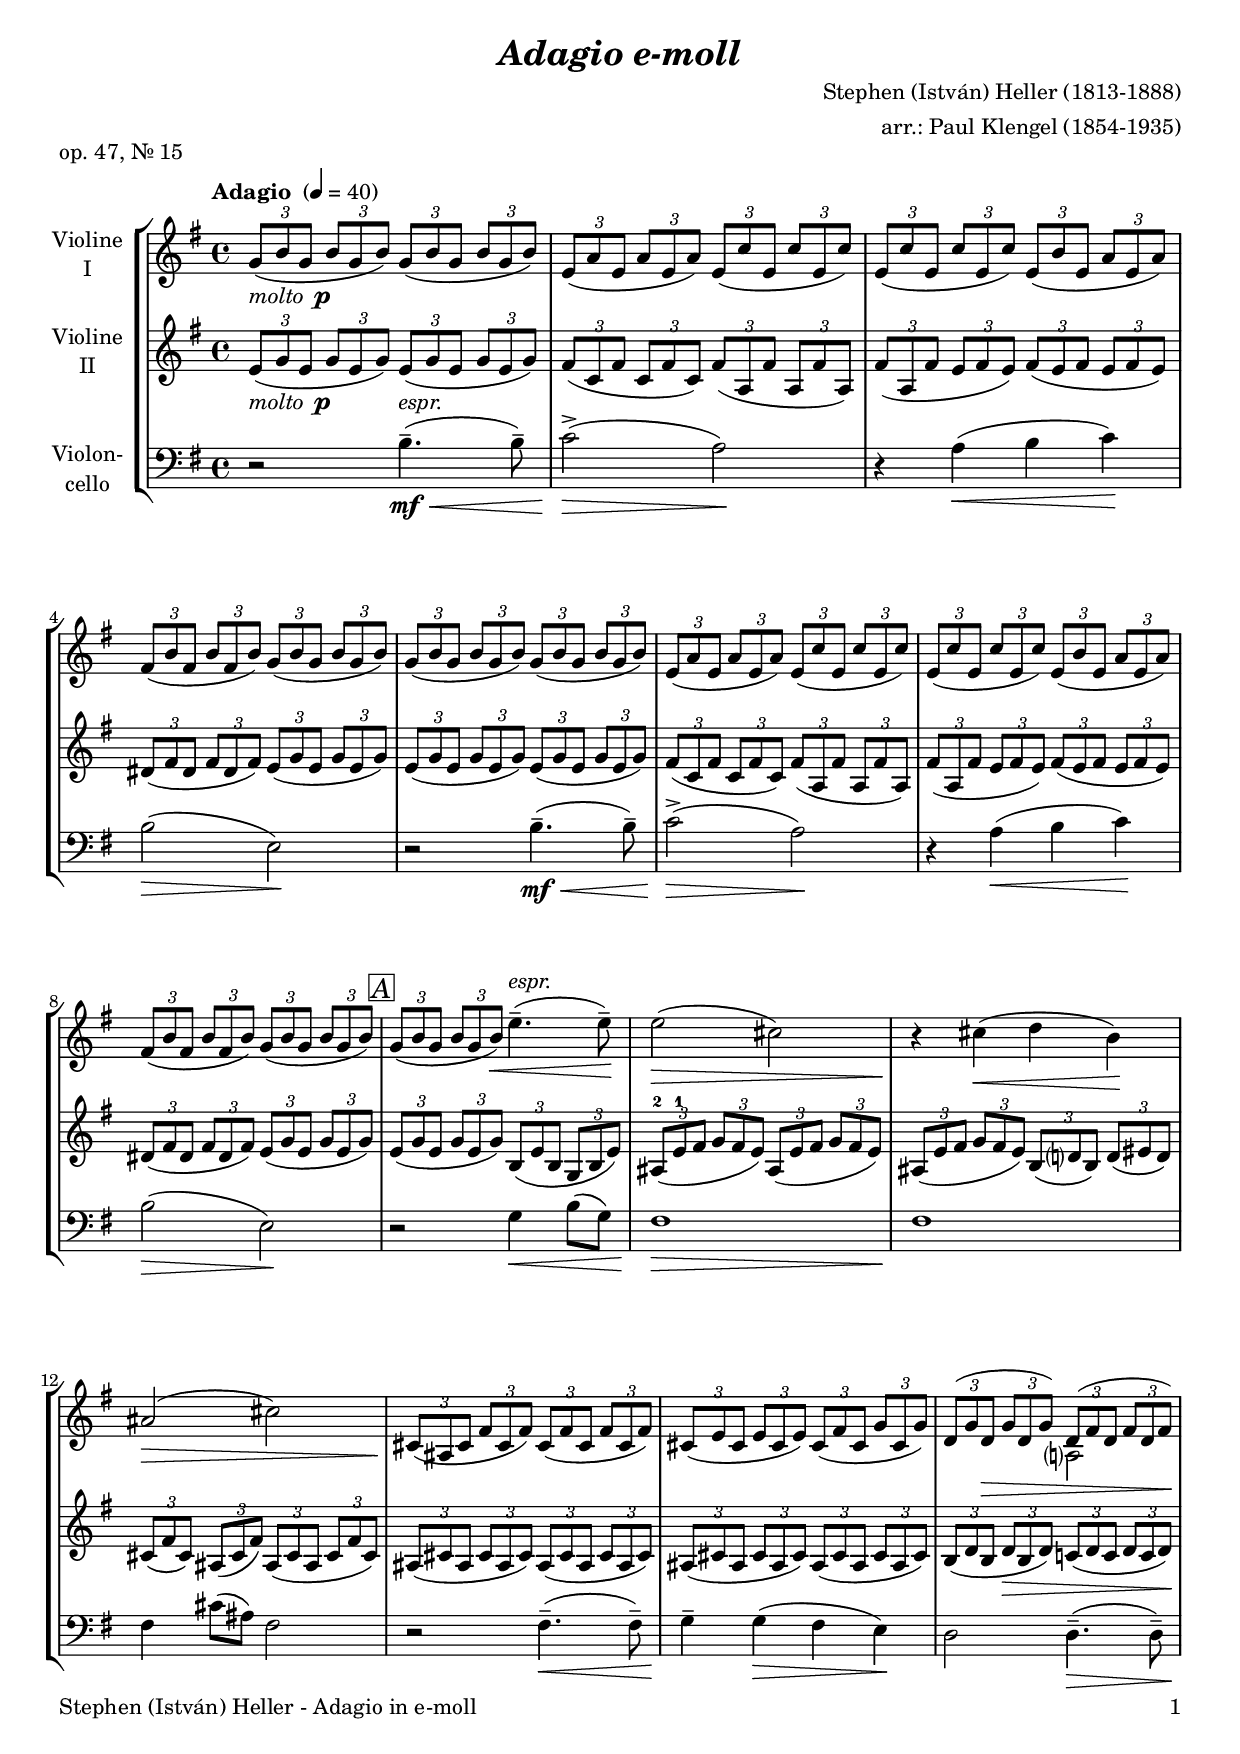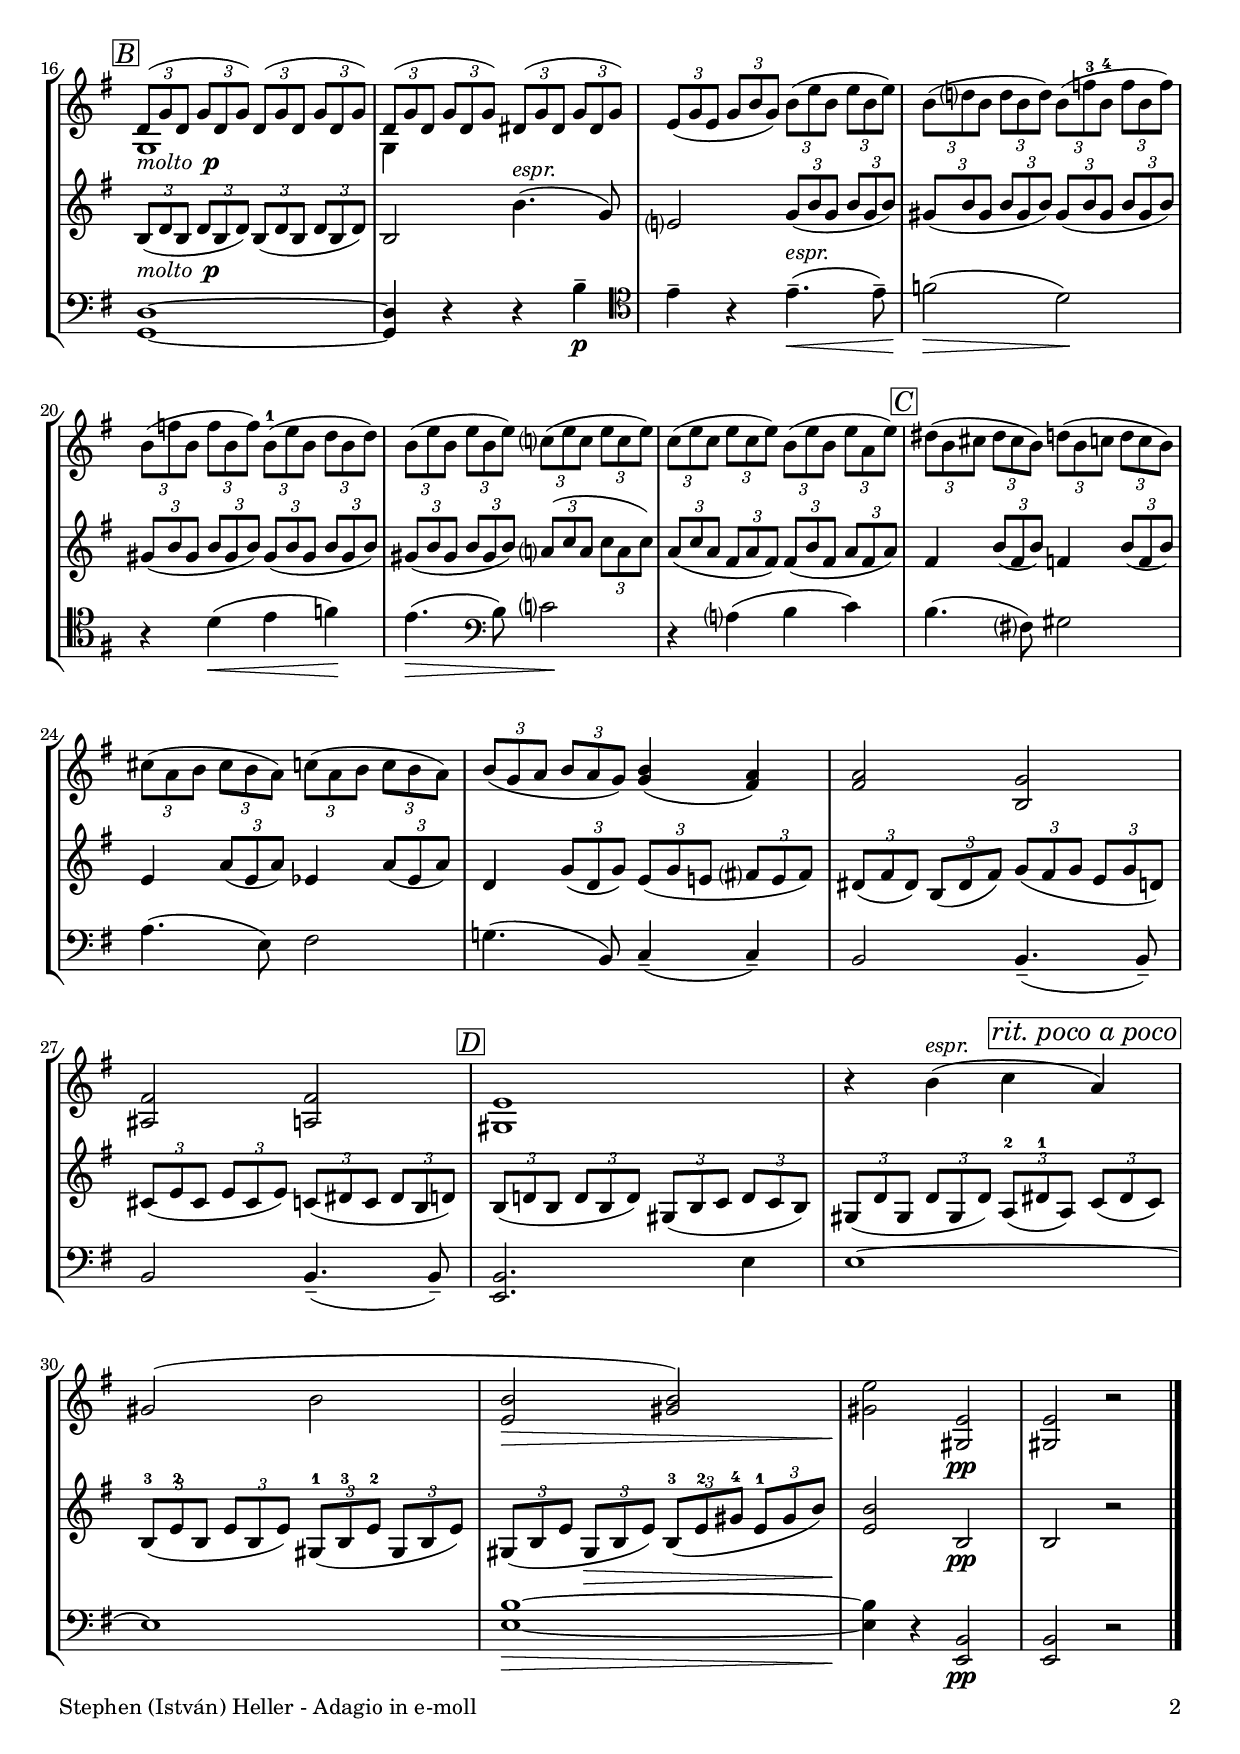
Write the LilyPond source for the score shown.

\version "2.20.2"
\include "deutsch.ly"

#(set-global-staff-size 19)

\header {
  title     = \markup \bold \italic "Adagio e-moll"
  composer  = "Stephen (István) Heller (1813-1888)"
  arranger  = "arr.: Paul Klengel (1854-1935)"
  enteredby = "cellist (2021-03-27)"
  piece     = "op. 47, Nr. 15"
}

voiceconsts = {
  \key e \minor
  \time 4/4
  \clef "treble"
%  \numericTimeSignature
  \compressEmptyMeasures
  % Set default beaming for all staves
%  \set Timing.beamExceptions = #'()
%  \set Timing.baseMoment     = #(ly:make-moment 1 4)
%  \set Timing.beatStructure  = #'(1 1 1)
  \tempo "Adagio " 4=40
}

micl = "clarinet"
mifl = "flute"
miob = "oboe"
mifh = "french horn"
misx = "tenor sax"
mist = "string ensemble 1"
mivl = "violin"
miba = "cello"

boxa = \mark \markup \box \italic "A"
boxb = \mark \markup \box \italic "B"
boxc = \mark \markup \box \italic "C"
boxd = \mark \markup \box \italic "D"

dsac = \mark \markup {
  \italic "D.S. al "
  \tiny \raise #1
  \musicglyph #"scripts.coda"
}
espr = \markup \italic "espr."
gcod = \mark \markup \musicglyph "scripts.coda"
gseg = \mark \markup \musicglyph "scripts.segno"
molp = \markup { \italic "molto " \dynamic p }
rpap  = \mark \markup \box \italic "rit. poco a poco"
toco = \mark \markup { \lower #1 "al Coda " { \musicglyph #"scripts.coda"} }

va = \relative c'' {
  \voiceconsts

  \tuplet 3/2 4 {
    g8(_\molp h g h g h) g( h g h g h)
    e,( a e a e a) e( c' e, c' e, c')
    e,( c' e, c' e, c') e,( h' e, a e a)

    fis( h fis h fis h) g( h g h g h)
    g( h g h g h) g( h g h g h)
    e,( a e a e a) e( c' e, c' e, c')

    e,( c' e, c' e, c') e,( h' e, a e a)
    fis( h fis h fis h) g( h g h g h) \boxa
    g( h g h g h)\<
  } e4.(--^\espr e8)--\!
  e2(\> cis)

  r4\! cis(\< d h)\!
  ais2(\> cis)
  \tuplet 3/2 4 {
    cis,8(\! ais cis fis cis fis) cis( fis cis fis cis fis)
    cis( e cis e cis e) cis( fis cis g' cis, g')
  }

  << { \tuplet 3/2 4 { d( g d\> g d g) d( fis d fis d fis)\! } }
     \\
     { s2 a,? } >> \boxb
  << { \tuplet 3/2 4 {
    d8( g d g d g) d( g d g d g)
    d( g d g d g) dis( g dis g dis g)
  } } \\ {
    g,1_\molp
    g4 s2.
  } >>

  \tuplet 3/2 4 {
    e'8( g e g h g) h( e h e h e)
    h( d? h d h d) h( f'-3 h,-4 f' h, f')
    h,( f' h, f' h, f') h,(-1 e h d h d)

    h( e h e h e) c?( e c e c e)
    c( e c e c e) h( e h e a, e') \boxc
    dis( h cis dis cis h) d( h c d c h)

    cis( a h cis h a) c( a h c h a)
    h( g a h a g)
  } <g h>4( <fis a>)
  <fis a>2 <h, g'>
  <ais fis'> <a fis'> \boxd

  <gis e'>1
  r4 h'(^\espr c \rpap a)
  gis2( h
  <e, h'>\> <gis h>)
  <gis e'>\! <gis, e'>\pp
  <gis e'> r \bar "|."
}

vb = \relative c' {
  \voiceconsts

  \tuplet 3/2 4 {
    e8(_\molp g e g e g) e( g e g e g)
    fis( c fis c fis c) fis( a, fis' a, fis' a,)
    fis'( a, fis' e fis e) fis( e fis e fis e)

    dis( fis dis fis dis fis) e( g e g e g)
    e( g e g e g) e( g e g e g)
    fis( c fis c fis c) fis( a, fis' a, fis' a,)

    fis'( a, fis' e fis e) fis( e fis e fis e)
    dis( fis dis fis dis fis) e( g e g e g) \boxa
    e( g e g e g) h,( e h g h e)

    ais,(-2 e'-1 fis g fis e) ais,( e' fis g fis e)
    ais,( e' fis g fis e) h( d? h) d( eis d)
    cis( fis cis) ais( cis fis) ais,( cis ais cis fis cis)

    ais( cis ais cis ais cis) ais( cis ais cis ais cis)
    ais( cis ais cis ais cis) ais( cis ais cis ais cis)
    h( d h d\> h d) c!( d c d c d) \boxb

    h(\!_\molp d h d h d) h( d h d h d)
  }
  h2 h'4.(^\espr g8)
  e?2 \tuplet 3/2 4 {
    g8( h g h g h)
    gis( h gis h gis h) gis( h gis h gis h)

    gis( h gis h gis h) gis( h gis h gis h)
    gis( h gis h gis h) a?( c a c a c)
    a( c a fis a fis) fis( h fis a fis a)
  } \boxc
  fis4 \tuplet 3/2 4 { h8( fis h) } f4 \tuplet 3/2 4 { h8( f h) }
  e,4 \tuplet 3/2 4 { a8( e a) } es4 \tuplet 3/2 4 { a8( es a) }
  d,4 \tuplet 3/2 4 {
    g8( d g) e( g e! fis? e fis)
    dis( fis dis) h( dis fis) g( fis g e g d)

    cis( e cis e cis e) c( dis c dis h d) \boxd
    h( d! h d h d) gis,( h c d c h)
    gis( d' gis, d' gis, d') a(-2 dis-1 a) \rpap c( dis c)

    h(-3 e-2 h e h e) gis,(-1 h-3 e-2 gis, h e)
    gis,( h e gis,\> h e) h(-3 e-2 gis-4 e-1 gis h)
  }
  <e, h'>2\! h\pp
  h r \bar "|."
}

vc = \relative c' {
  \voiceconsts
  \clef "bass"

  r2 h4.(--^\espr\mf\< h8)--
  c2(->\!\> a)\!
  r4 a(\< h c)\!
  h2(\> e,)\!
  r h'4.(--\mf\< h8)--

  c2(->\!\> a)\!
  r4 a(\< h c)\!
  h2(\> e,)\! \boxa
  r g4\< h8( g)
  fis1\!\>
  fis\!

  fis4 cis'8( ais) fis2
  r fis4.(--\< fis8)--
  g4--\! g(\> fis e)\!
  d2 d4.(--\> d8)-- \boxb
  <g, d'>1~\!

  <g d'>4 r r h'--\p
  \clef "tenor" e-- r e4.(--^\espr\< e8)--
  f2(\!\> d)\!
  r4 d(\< e f)\!
  e4.(\> \clef "bass" h8) c?2\!
  r4 a?( h c) \boxc
  h4.( fis?8) gis2
  a4.( e8) fis2
  g!4.( h,8) c4(-- c)--
  h2 h4.(-- h8)--

  h2 h4.(-- h8)-- \boxd
  <e, h'>2. e'4
  << {
    e1~
    e
  } \\ {
    s2. \rpap s4
    s1
  } >>
  <e h'>~\>
  <e h'>4\! r <e, h'>2\pp
  <e h'> r \bar "|."
}


music = \new StaffGroup <<
      \new Staff {
	\set Staff.midiInstrument = \mivl
	\set Staff.instrumentName = \markup \center-column { "Violine" "I" }
	\transpose e e { \va }
      }

      \new Staff {
	\set Staff.midiInstrument = \mivl
	\set Staff.instrumentName = \markup \center-column { "Violine" "II" }
	\transpose e e { \vb }
      }

      \new Staff {
	\set Staff.midiInstrument = \miba
	\set Staff.instrumentName = \markup \center-column { "Violon-" "cello" }
	\transpose e e { \vc }
      }
>>

\book {
   \paper {
    print-page-number = ##t
    print-first-page-number = ##t
    ragged-last-bottom = ##f
    oddHeaderMarkup = \markup \null
    evenHeaderMarkup = \markup \null
    oddFooterMarkup = \markup {
      \fill-line {
        \on-the-fly #print-page-number-check-first
        "Stephen (István) Heller - Adagio in e-moll" \fromproperty #'page:page-number-string
      }
    }
    evenFooterMarkup = \oddFooterMarkup
  } \score {
    \music
    \layout {}
  }

  \score {
    \unfoldRepeats \music

    \midi {
      \context {
        \Score
      }
    }
  }
}